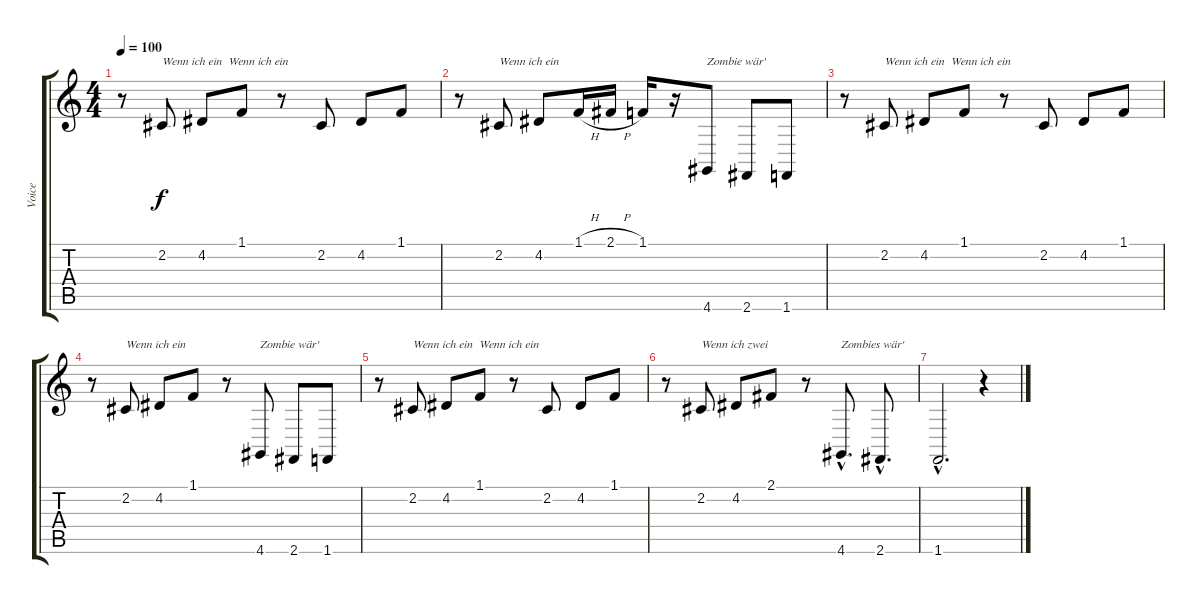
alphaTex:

\track ("Voice" "Voice") {instrument altosax}
\staff {score tabs}
\tuning (E4 B3 G3 D3 A2 E2) {hide}
\ts (4 4)
\tempo 100
\clef g2
\ks c
r.8{dy f} 2.2.8{txt "Wenn ich ein  Wenn ich ein"} 4.2.8 1.1.8 r.8 2.2.8 4.2.8 1.1.8 |
r.8 2.2.8{txt "Wenn ich ein"} 4.2.8 1.1{h}.16 2.1{h}.16 1.1.16 r.16 4.6.8{txt "Zombie wär'"} 2.6.8 1.6.8 |
r.8 2.2.8{txt "Wenn ich ein  Wenn ich ein"} 4.2.8 1.1.8 r.8 2.2.8 4.2.8 1.1.8 |
r.8 2.2.8{txt "Wenn ich ein"} 4.2.8 1.1.8 r.8 4.6.8{txt "Zombie wär'"} 2.6.8 1.6.8 |
r.8 2.2.8{txt "Wenn ich ein  Wenn ich ein"} 4.2.8 1.1.8 r.8 2.2.8 4.2.8 1.1.8 |
r.8 2.2.8{txt "Wenn ich zwei "} 4.2.8 2.1.8 r.8 4.6{hac}.8{d txt "Zombies wär'"} 2.6{hac}.8{d} |
1.6{hac}.2{d} r.4
